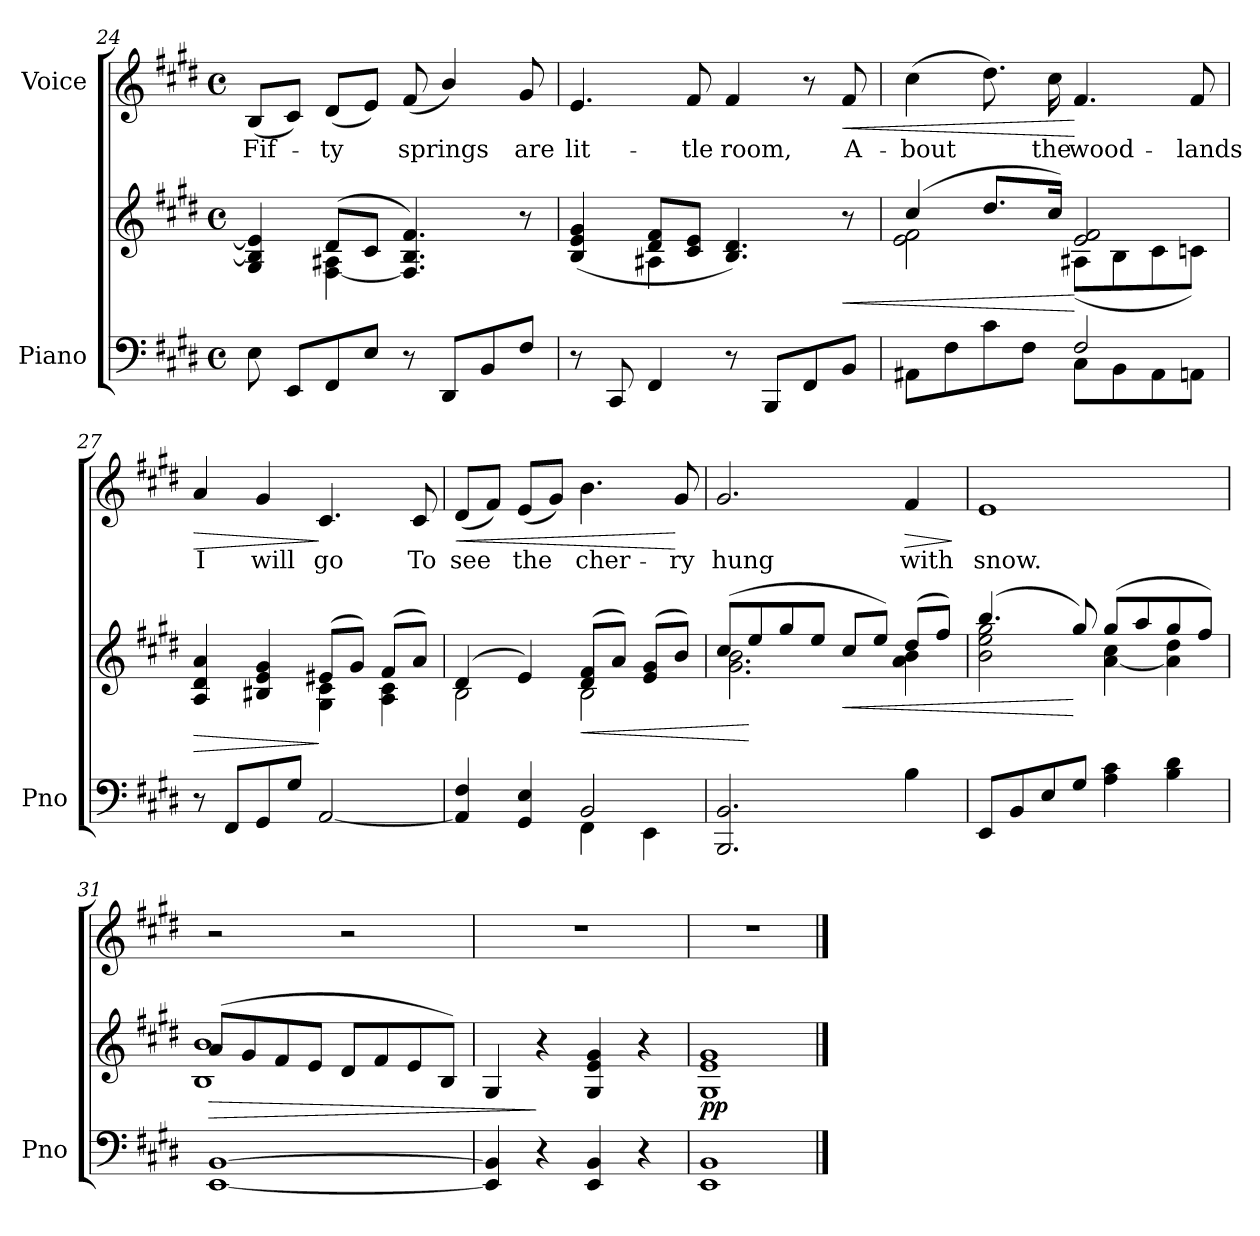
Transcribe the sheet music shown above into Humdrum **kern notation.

**kern	**kern	**dynam	**kern	**text	**dynam
*part2	*part2	*part2	*part1	*part1	*part1
*staff3	*staff2	*staff2/3	*staff1	*staff1	*staff1
*I"Piano	*	*	*I"Voice	*	*
*I'Pno	*	*	*	*	*
*clefF4	*clefG2	*	*clefG2	*	*
*k[f#c#g#d#]	*k[f#c#g#d#]	*	*k[f#c#g#d#]	*	*
*M4/4	*M4/4	*	*M4/4	*	*
*met(c)	*met(c)	*	*met(c)	*	*
=24	=24	=24	=24	=24	=24
*	*^	*	*	*	*
8E\	4G#/ 4B/] 4e/]	4ryy	.	(8B/L	Fif-	.
8EE/L	.	.	.	8c#/J)	.	.
8FF#/	(8d#/L	[4F#\ 4A#X\	.	(8d#/L	-ty	.
8E/J	8c#/J	.	.	8e/J)	.	.
8r	4.F#/] 4.B/ 4.f#/)	2ryy	.	(8f#/	springs	.
8DD#/L	.	.	.	4b/)	.	.
8BB/	.	.	.	.	.	.
8F#/J	8r	.	.	8g#/	are	.
=25	=25	=25	=25	=25	=25	=25
8r	(>4B/ 4e/ 4g#/	4ryy	.	4.e/	lit-	.
8CC#/	.	.	.	.	.	.
4FF#/	8d#/ 8f#/L	4A#X\	.	.	.	.
.	8c#/ 8e/J	.	.	8f#/	-tle	.
8r	4.B/ 4.d#/)	2ryy	.	4f#/	room,	.
8BBB/L	.	.	.	.	.	.
8FF#/	.	.	.	8r	.	.
!	!	!	!LO:HP:b	!	!	!LO:HP:b
8BB/J	8r	.	<	8f#/	A-	<
=26	=26	=26	=26	=26	=26	=26
*^	*	*	*	*	*	*
8AA#X\L	2ryy	(4cc#/	2e\ 2f#\	.	(4cc#\	-bout	.
8F#\	.	.	.	.	.	.	.
8c#\	.	8.dd#/L	.	.	8.dd#\)	.	.
8F#\J	.	.	.	.	.	.	.
.	.	16cc#/Jk)	.	.	16cc#\	the	.
2F#/	8C#\L	2e/ 2f#/	(8A#X\L	[	4.f#/	wood-	[
.	8BB\	.	8B\	.	.	.	.
.	8AA#\	.	8c#\	.	.	.	.
.	8AAn\J	.	8cn\J)	.	8f#/	-lands	.
=27	=27	=27	=27	=27	=27	=27	=27
!	!	!	!	!LO:HP:b	!	!	!LO:HP:b
*v	*v	*	*	*	*	*	*
8r	4A/ 4d#/ 4a/	2ryy	>	4a/	I	>
8FF#/L	.	.	.	.	.	.
8GG#/	4B#X/ 4e/ 4g#/	.	.	4g#/	will	.
8G#/J	.	.	.	.	.	.
[2AA/	(8e#X/L	4G#\ 4c#\	]	4.c#/	go	]
.	8g#/J)	.	.	.	.	.
.	(8f#/L	4A\ 4c#\	.	.	.	.
.	8a/J)	.	.	8c#/	To	.
=28	=28	=28	=28	=28	=28	=28
*^	*	*	*	*	*	*
!	!	!	!	!	!	!	!LO:HP:b
4AA/] 4F#/	2ryy	(4d#/	2B\	.	(8d#/L	-see	<
.	.	.	.	.	8f#/J)	.	.
4GG#/ 4E/	.	4e/)	.	.	(8e/L	the	.
.	.	.	.	.	8g#/J)	.	.
!	!	!	!	!LO:HP:b	!	!	!
2BB/	4FF#\	(8d#/ 8f#/L	2B\	<	4.b\	cher-	.
.	.	8a/J)	.	.	.	.	.
.	4EE\	(8e/ 8g#/L	.	.	.	.	.
.	.	8b/J)	.	.	8g#/	-ry	[
*v	*v	*	*	*	*	*	*
=29	=29	=29	=29	=29	=29	=29
2.BBB/ 2.BB/	(8cc#/L	2.g#\ 2.b\	.	2.g#/	hung	.
.	8ee/	.	[	.	.	.
.	8gg#/	.	.	.	.	.
.	8ee/J	.	.	.	.	.
!	!	!	!LO:HP:b	!	!	!
.	8cc#/L	.	<	.	.	.
.	8ee/J)	.	.	.	.	.
!	!	!	!	!	!	!LO:HP:b
4B\	(8dd#/L	4a\ 4b\	.	4f#/	with	>
.	8ff#/J)	.	.	.	.	.
*	*v	*v	*	*	*	*
.	.	.	.	.	]
=30	=30	=30	=30	=30	=30
*	*^	*	*	*	*
8EE/L	(4.bb/	2b\ 2ee\ 2gg#\	.	1e	snow.	.
8BB/	.	.	.	.	.	.
8E/	.	.	.	.	.	.
8G#/J	8gg#/)	.	[	.	.	.
4A\ 4c#\	(8gg#/L	[4a\ 4cc#\	.	.	.	.
.	8aa/	.	.	.	.	.
4B\ 4d#\	8gg#/	4a\] 4dd#\	.	.	.	.
.	8ff#/J)	.	.	.	.	.
=31	=31	=31	=31	=31	=31	=31
!	!	!	!LO:HP:b	!	!	!
[1EE [1BB	(8a/L	1B 1b	>	2r	.	.
.	8g#/	.	.	.	.	.
.	8f#/	.	.	.	.	.
.	8e/J	.	.	.	.	.
.	8d#/L	.	.	2r	.	.
.	8f#/	.	.	.	.	.
.	8e/	.	.	.	.	.
.	8B/J)	.	.	.	.	.
*	*v	*v	*	*	*	*
=32	=32	=32	=32	=32	=32
4EE/] 4BB/]	4G#/	.	1r	.	.
4r	4r	]	.	.	.
4EE/ 4BB/	4G#/ 4e/ 4g#/	.	.	.	.
4r	4r	.	.	.	.
=33	=33	=33	=33	=33	=33
!	!	!LO:DY:b	!	!	!
1EE 1BB	1G# 1e 1g#	pp	1r	.	.
==	==	==	==	==	==
*-	*-	*-	*-	*-	*-
